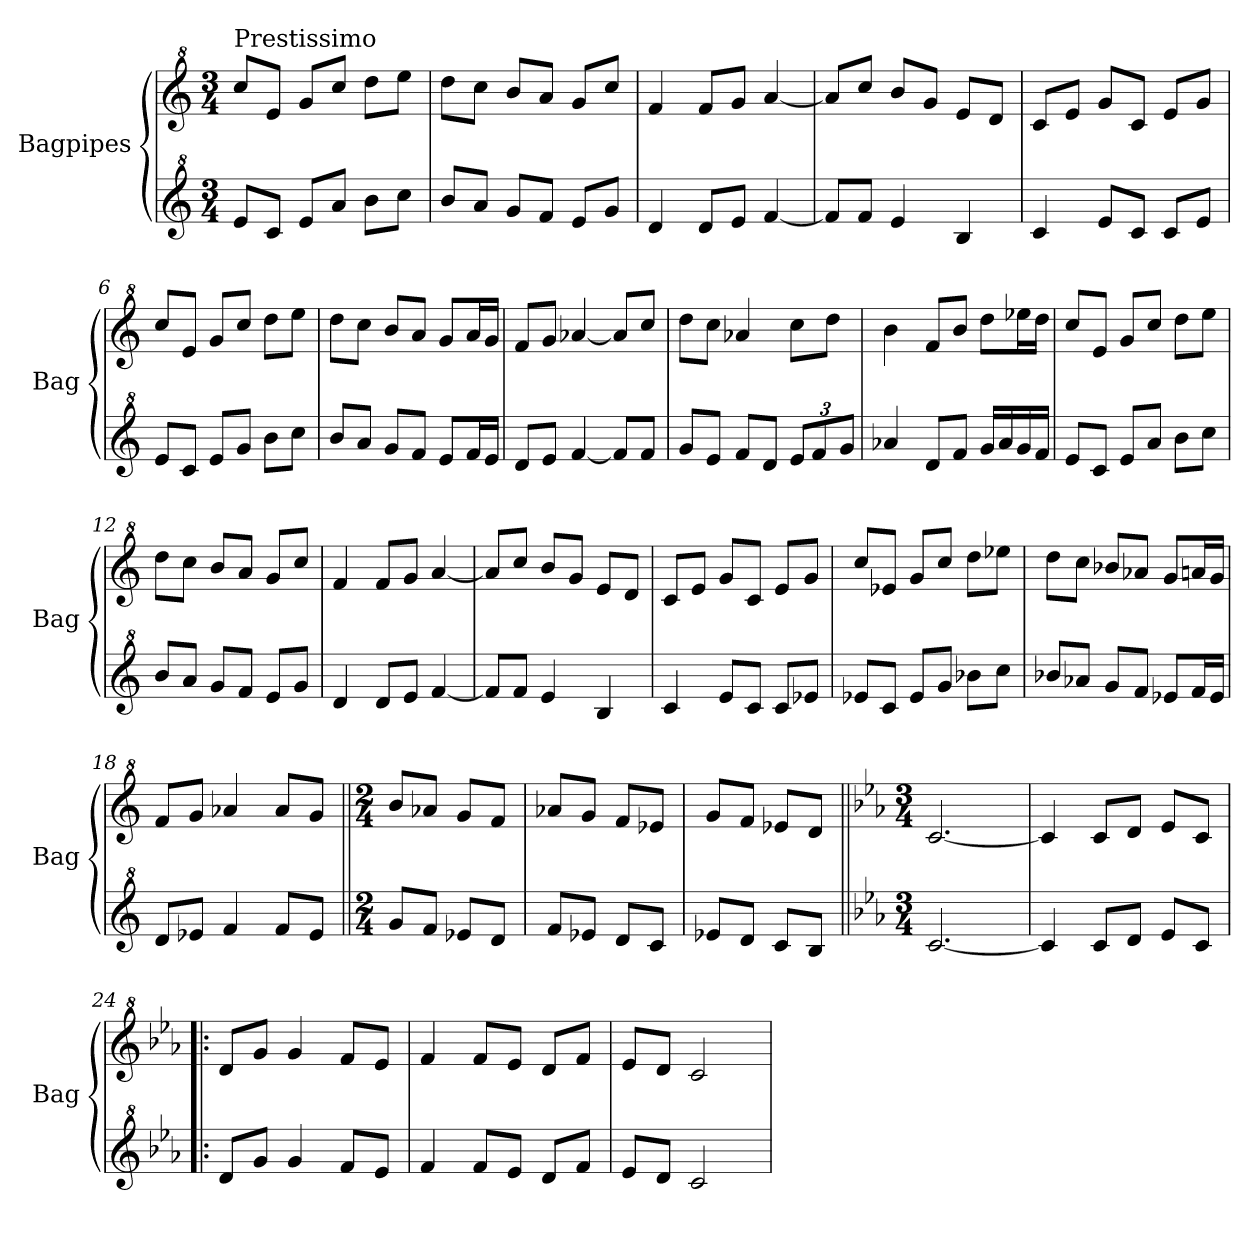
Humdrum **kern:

**kern	**kern
*part2	*part1
*staff2	*staff1
*I"Bagpipes	*I"Bagpipes
*I'Bag	*I'Bag
*clefG^2	*clefG^2
*k[]	*k[]
*C:	*C:
*M3/4	*M3/4
=1	=1
!	!LO:TX:a:t=Prestissimo
8ee/L	8ccc/L
8cc/J	8ee/J
8ee/L	8gg/L
8aa/J	8ccc/J
8bb\L	8ddd\L
8ccc\J	8eee\J
=2	=2
8bb/L	8ddd\L
8aa/J	8ccc\J
8gg/L	8bb/L
8ff/J	8aa/J
8ee/L	8gg/L
8gg/J	8ccc/J
=3	=3
4dd/	4ff/
8dd/L	8ff/L
8ee/J	8gg/J
[4ff/	[4aa/
=4	=4
8ff/L]	8aa/L]
8ff/J	8ccc/J
4ee/	8bb/L
.	8gg/J
4b/	8ee/L
.	8dd/J
=5	=5
4cc/	8cc/L
.	8ee/J
8ee/L	8gg/L
8cc/J	8cc/J
8cc/L	8ee/L
8ee/J	8gg/J
=6	=6
8ee/L	8ccc/L
8cc/J	8ee/J
8ee/L	8gg/L
8gg/J	8ccc/J
8bb\L	8ddd\L
8ccc\J	8eee\J
=7	=7
8bb/L	8ddd\L
8aa/J	8ccc\J
8gg/L	8bb/L
8ff/J	8aa/J
8ee/L	8gg/L
16ff/L	16aa/L
16ee/JJ	16gg/JJ
!!LO:LB:g=z
=8	=8
8dd/L	8ff/L
8ee/J	8gg/J
[4ff/	[4aa-X/
8ff/L]	8aa-/L]
8ff/J	8ccc/J
=9	=9
8gg/L	8ddd\L
8ee/J	8ccc\J
8ff/L	4aa-X/
8dd/J	.
*Xbrackettup	*
12ee/L	8ccc\L
12ff/	.
.	8ddd\J
12gg/J	.
=10	=10
4aa-X/	4bb\
8dd/L	8ff/L
8ff/J	8bb/J
16gg/LL	8ddd\L
16aa-/	.
16gg/	16eee-X\L
16ff/JJ	16ddd\JJ
=11	=11
8ee/L	8ccc/L
8cc/J	8ee/J
8ee/L	8gg/L
8aa/J	8ccc/J
8bb\L	8ddd\L
8ccc\J	8eee\J
=12	=12
8bb/L	8ddd\L
8aa/J	8ccc\J
8gg/L	8bb/L
8ff/J	8aa/J
8ee/L	8gg/L
8gg/J	8ccc/J
=13	=13
4dd/	4ff/
8dd/L	8ff/L
8ee/J	8gg/J
[4ff/	[4aa/
=14	=14
8ff/L]	8aa/L]
8ff/J	8ccc/J
4ee/	8bb/L
.	8gg/J
4b/	8ee/L
.	8dd/J
!!LO:LB:g=z
=15	=15
4cc/	8cc/L
.	8ee/J
8ee/L	8gg/L
8cc/J	8cc/J
8cc/L	8ee/L
8ee-X/J	8gg/J
=16	=16
8ee-X/L	8ccc/L
8cc/J	8ee-X/J
8ee-/L	8gg/L
8gg/J	8ccc/J
8bb-X\L	8ddd\L
8ccc\J	8eee-X\J
=17	=17
8bb-X/L	8ddd\L
8aa-X/J	8ccc\J
8gg/L	8bb-X/L
8ff/J	8aa-X/J
8ee-X/L	8gg/L
16ff/L	16aan/L
16ee-/JJ	16gg/JJ
=18	=18
8dd/L	8ff/L
8ee-X/J	8gg/J
4ff/	4aa-X/
8ff/L	8aa-/L
8ee-/J	8gg/J
=19||	=19||
*M2/4	*M2/4
8gg/L	8bb/L
8ff/J	8aa-X/J
8ee-X/L	8gg/L
8dd/J	8ff/J
=20	=20
8ff/L	8aa-X/L
8ee-X/J	8gg/J
8dd/L	8ff/L
8cc/J	8ee-X/J
!!LO:LB:g=z
=21	=21
8ee-X/L	8gg/L
8dd/J	8ff/J
8cc/L	8ee-X/L
8b/J	8dd/J
=22||	=22||
*k[b-e-a-]	*k[b-e-a-]
*E-:	*E-:
*M3/4	*M3/4
[2.cc/	[2.cc/
=23	=23
4cc/]	4cc/]
8cc/L	8cc/L
8dd/J	8dd/J
8ee-/L	8ee-/L
8cc/J	8cc/J
=24!|:	=24!|:
8dd/L	8dd/L
8gg/J	8gg/J
4gg/	4gg/
8ff/L	8ff/L
8ee-/J	8ee-/J
=25	=25
4ff/	4ff/
8ff/L	8ff/L
8ee-/J	8ee-/J
8dd/L	8dd/L
8ff/J	8ff/J
=26	=26
8ee-/L	8ee-/L
8dd/J	8dd/J
2cc/	2cc/
=	=
*-	*-
